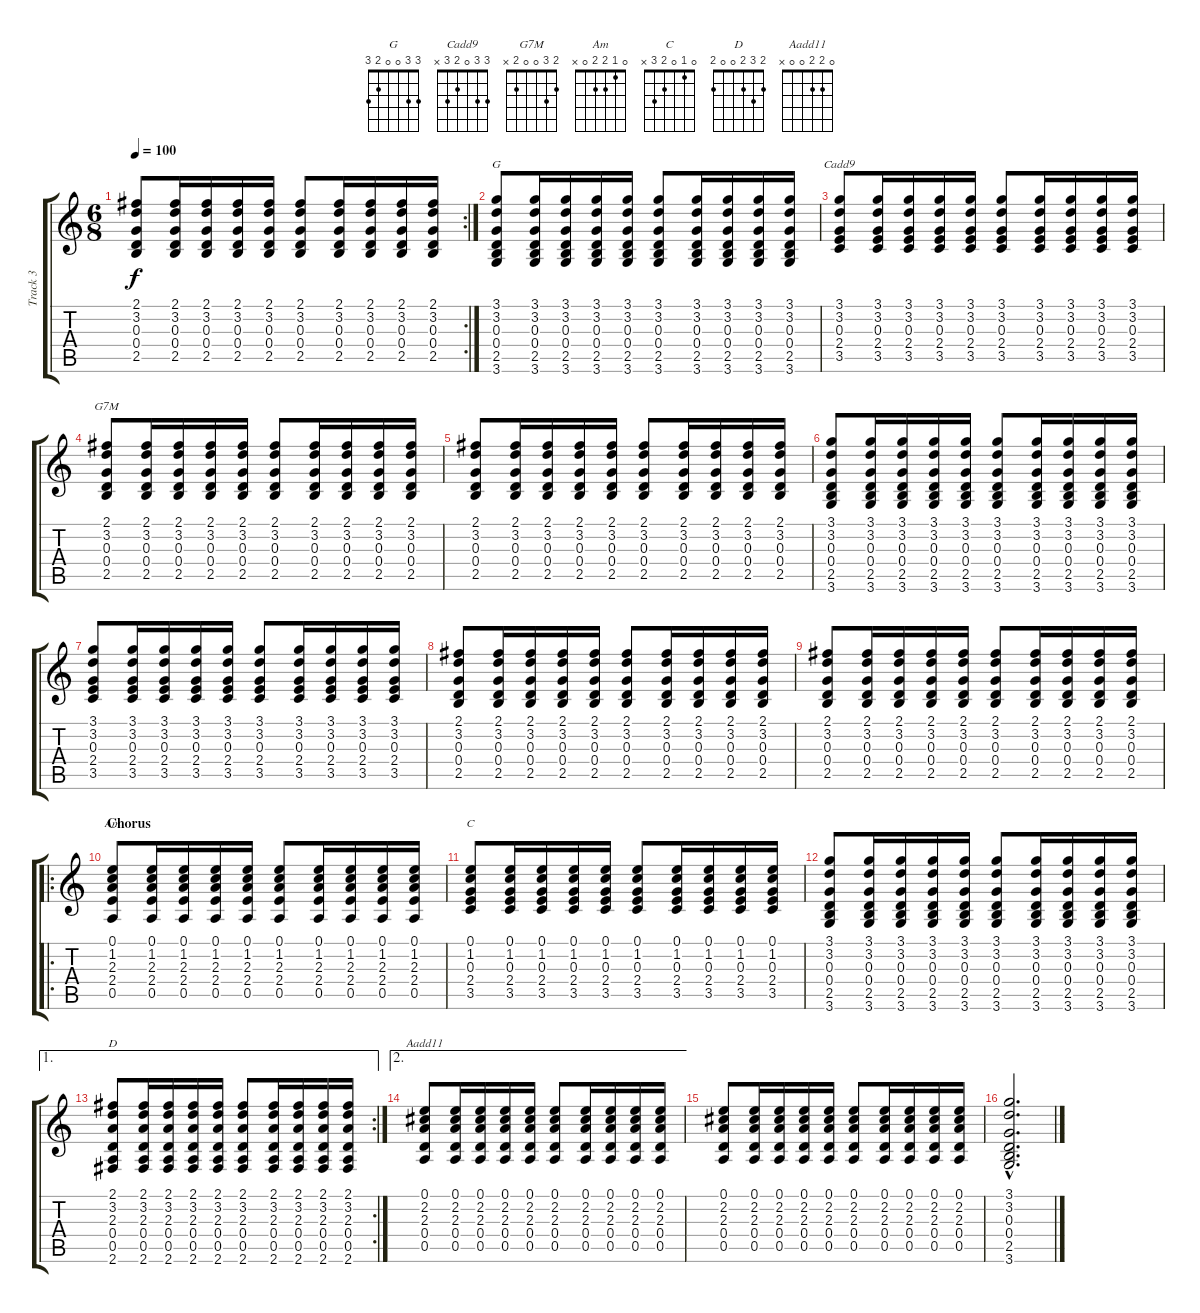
\track ("Track 3" "Track 3") {instrument acousticguitarsteel}
\staff {score tabs}
\tuning (E4 B3 G3 D3 A2 E2) {hide}
\chord ("G" 3 3 0 0 2 3)
\chord ("Cadd9" 3 3 0 2 3 x)
\chord ("G7M" 2 3 0 0 2 x)
\chord ("Am" 0 1 2 2 0 x)
\chord ("C" 0 1 0 2 3 x)
\chord ("D" 2 3 2 0 0 2)
\chord ("Aadd11" 0 2 2 0 0 x)
\rc 2
\ts (6 8)
\tempo 100
\clef g2
\ks c
(2.1 3.2 0.3 0.4 2.5).8{dy f} (2.1 3.2 0.3 0.4 2.5).16 (2.1 3.2 0.3 0.4 2.5).16 (2.1 3.2 0.3 0.4 2.5).16 (2.1 3.2 0.3 0.4 2.5).16 (2.1 3.2 0.3 0.4 2.5).8 (2.1 3.2 0.3 0.4 2.5).16 (2.1 3.2 0.3 0.4 2.5).16 (2.1 3.2 0.3 0.4 2.5).16 (2.1 3.2 0.3 0.4 2.5).16 |
(3.1 3.2 0.3 0.4 2.5 3.6).8{ch "G"} (3.1 3.2 0.3 0.4 2.5 3.6).16 (3.1 3.2 0.3 0.4 2.5 3.6).16 (3.1 3.2 0.3 0.4 2.5 3.6).16 (3.1 3.2 0.3 0.4 2.5 3.6).16 (3.1 3.2 0.3 0.4 2.5 3.6).8 (3.1 3.2 0.3 0.4 2.5 3.6).16 (3.1 3.2 0.3 0.4 2.5 3.6).16 (3.1 3.2 0.3 0.4 2.5 3.6).16 (3.1 3.2 0.3 0.4 2.5 3.6).16 |
(3.1 3.2 0.3 2.4 3.5).8{ch "Cadd9"} (3.1 3.2 0.3 2.4 3.5).16 (3.1 3.2 0.3 2.4 3.5).16 (3.1 3.2 0.3 2.4 3.5).16 (3.1 3.2 0.3 2.4 3.5).16 (3.1 3.2 0.3 2.4 3.5).8 (3.1 3.2 0.3 2.4 3.5).16 (3.1 3.2 0.3 2.4 3.5).16 (3.1 3.2 0.3 2.4 3.5).16 (3.1 3.2 0.3 2.4 3.5).16 |
(2.1 3.2 0.3 0.4 2.5).8{ch "G7M"} (2.1 3.2 0.3 0.4 2.5).16 (2.1 3.2 0.3 0.4 2.5).16 (2.1 3.2 0.3 0.4 2.5).16 (2.1 3.2 0.3 0.4 2.5).16 (2.1 3.2 0.3 0.4 2.5).8 (2.1 3.2 0.3 0.4 2.5).16 (2.1 3.2 0.3 0.4 2.5).16 (2.1 3.2 0.3 0.4 2.5).16 (2.1 3.2 0.3 0.4 2.5).16 |
(2.1 3.2 0.3 0.4 2.5).8 (2.1 3.2 0.3 0.4 2.5).16 (2.1 3.2 0.3 0.4 2.5).16 (2.1 3.2 0.3 0.4 2.5).16 (2.1 3.2 0.3 0.4 2.5).16 (2.1 3.2 0.3 0.4 2.5).8 (2.1 3.2 0.3 0.4 2.5).16 (2.1 3.2 0.3 0.4 2.5).16 (2.1 3.2 0.3 0.4 2.5).16 (2.1 3.2 0.3 0.4 2.5).16 |
(3.1 3.2 0.3 0.4 2.5 3.6).8 (3.1 3.2 0.3 0.4 2.5 3.6).16 (3.1 3.2 0.3 0.4 2.5 3.6).16 (3.1 3.2 0.3 0.4 2.5 3.6).16 (3.1 3.2 0.3 0.4 2.5 3.6).16 (3.1 3.2 0.3 0.4 2.5 3.6).8 (3.1 3.2 0.3 0.4 2.5 3.6).16 (3.1 3.2 0.3 0.4 2.5 3.6).16 (3.1 3.2 0.3 0.4 2.5 3.6).16 (3.1 3.2 0.3 0.4 2.5 3.6).16 |
(3.1 3.2 0.3 2.4 3.5).8 (3.1 3.2 0.3 2.4 3.5).16 (3.1 3.2 0.3 2.4 3.5).16 (3.1 3.2 0.3 2.4 3.5).16 (3.1 3.2 0.3 2.4 3.5).16 (3.1 3.2 0.3 2.4 3.5).8 (3.1 3.2 0.3 2.4 3.5).16 (3.1 3.2 0.3 2.4 3.5).16 (3.1 3.2 0.3 2.4 3.5).16 (3.1 3.2 0.3 2.4 3.5).16 |
(2.1 3.2 0.3 0.4 2.5).8 (2.1 3.2 0.3 0.4 2.5).16 (2.1 3.2 0.3 0.4 2.5).16 (2.1 3.2 0.3 0.4 2.5).16 (2.1 3.2 0.3 0.4 2.5).16 (2.1 3.2 0.3 0.4 2.5).8 (2.1 3.2 0.3 0.4 2.5).16 (2.1 3.2 0.3 0.4 2.5).16 (2.1 3.2 0.3 0.4 2.5).16 (2.1 3.2 0.3 0.4 2.5).16 |
(2.1 3.2 0.3 0.4 2.5).8 (2.1 3.2 0.3 0.4 2.5).16 (2.1 3.2 0.3 0.4 2.5).16 (2.1 3.2 0.3 0.4 2.5).16 (2.1 3.2 0.3 0.4 2.5).16 (2.1 3.2 0.3 0.4 2.5).8 (2.1 3.2 0.3 0.4 2.5).16 (2.1 3.2 0.3 0.4 2.5).16 (2.1 3.2 0.3 0.4 2.5).16 (2.1 3.2 0.3 0.4 2.5).16 |
\ro
\section ("" "Chorus")
(0.1 1.2 2.3 2.4 0.5).8{ch "Am"} (0.1 1.2 2.3 2.4 0.5).16 (0.1 1.2 2.3 2.4 0.5).16 (0.1 1.2 2.3 2.4 0.5).16 (0.1 1.2 2.3 2.4 0.5).16 (0.1 1.2 2.3 2.4 0.5).8 (0.1 1.2 2.3 2.4 0.5).16 (0.1 1.2 2.3 2.4 0.5).16 (0.1 1.2 2.3 2.4 0.5).16 (0.1 1.2 2.3 2.4 0.5).16 |
(0.1 1.2 0.3 2.4 3.5).8{ch "C"} (0.1 1.2 0.3 2.4 3.5).16 (0.1 1.2 0.3 2.4 3.5).16 (0.1 1.2 0.3 2.4 3.5).16 (0.1 1.2 0.3 2.4 3.5).16 (0.1 1.2 0.3 2.4 3.5).8 (0.1 1.2 0.3 2.4 3.5).16 (0.1 1.2 0.3 2.4 3.5).16 (0.1 1.2 0.3 2.4 3.5).16 (0.1 1.2 0.3 2.4 3.5).16 |
(3.1 3.2 0.3 0.4 2.5 3.6).8 (3.1 3.2 0.3 0.4 2.5 3.6).16 (3.1 3.2 0.3 0.4 2.5 3.6).16 (3.1 3.2 0.3 0.4 2.5 3.6).16 (3.1 3.2 0.3 0.4 2.5 3.6).16 (3.1 3.2 0.3 0.4 2.5 3.6).8 (3.1 3.2 0.3 0.4 2.5 3.6).16 (3.1 3.2 0.3 0.4 2.5 3.6).16 (3.1 3.2 0.3 0.4 2.5 3.6).16 (3.1 3.2 0.3 0.4 2.5 3.6).16 |
\ae 1
\rc 2
(2.1 3.2 2.3 0.4 0.5 2.6).8{ch "D"} (2.1 3.2 2.3 0.4 0.5 2.6).16 (2.1 3.2 2.3 0.4 0.5 2.6).16 (2.1 3.2 2.3 0.4 0.5 2.6).16 (2.1 3.2 2.3 0.4 0.5 2.6).16 (2.1 3.2 2.3 0.4 0.5 2.6).8 (2.1 3.2 2.3 0.4 0.5 2.6).16 (2.1 3.2 2.3 0.4 0.5 2.6).16 (2.1 3.2 2.3 0.4 0.5 2.6).16 (2.1 3.2 2.3 0.4 0.5 2.6).16 |
\ae 2
(0.1 2.2 2.3 0.4 0.5).8{ch "Aadd11"} (0.1 2.2 2.3 0.4 0.5).16 (0.1 2.2 2.3 0.4 0.5).16 (0.1 2.2 2.3 0.4 0.5).16 (0.1 2.2 2.3 0.4 0.5).16 (0.1 2.2 2.3 0.4 0.5).8 (0.1 2.2 2.3 0.4 0.5).16 (0.1 2.2 2.3 0.4 0.5).16 (0.1 2.2 2.3 0.4 0.5).16 (0.1 2.2 2.3 0.4 0.5).16 |
(0.1 2.2 2.3 0.4 0.5).8 (0.1 2.2 2.3 0.4 0.5).16 (0.1 2.2 2.3 0.4 0.5).16 (0.1 2.2 2.3 0.4 0.5).16 (0.1 2.2 2.3 0.4 0.5).16 (0.1 2.2 2.3 0.4 0.5).8 (0.1 2.2 2.3 0.4 0.5).16 (0.1 2.2 2.3 0.4 0.5).16 (0.1 2.2 2.3 0.4 0.5).16 (0.1 2.2 2.3 0.4 0.5).16 |
(3.1{hac} 3.2{hac} 0.3{hac} 0.4{hac} 2.5{hac} 3.6{hac}).2{d}
